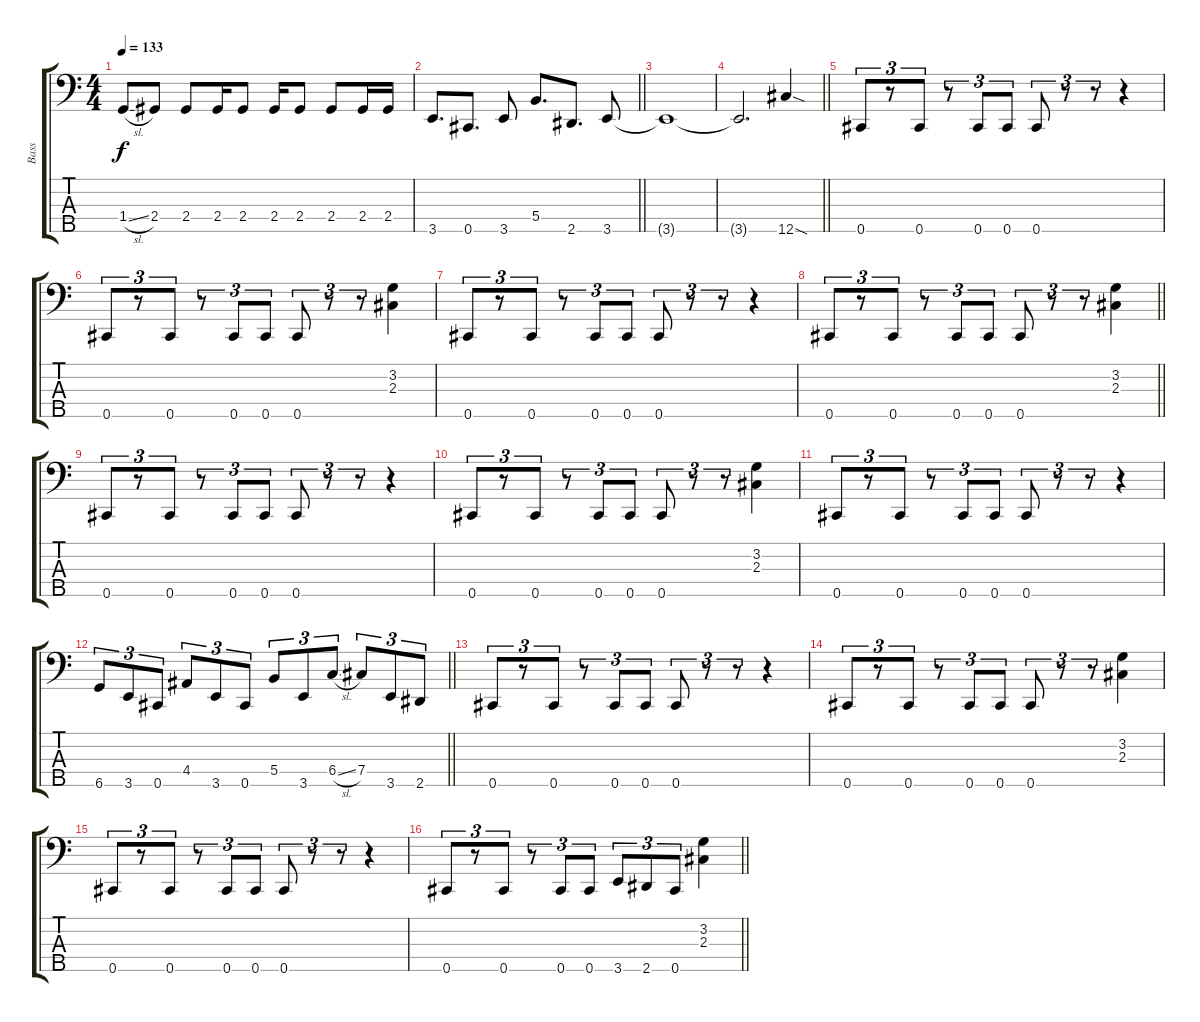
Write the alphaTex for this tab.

\track ("Bass" "Bass") {instrument electricbassfinger}
\staff {score tabs}
\tuning (A2 E2 B1 Gb1 Db1) {hide}
\ts (4 4)
\tempo 133
\clef f4
\ks c
1.4{sl}.8{dy f} 2.4.8 2.4.8 2.4.16 2.4.8 2.4.16 2.4.8 2.4.8 2.4.16 2.4.16 |
\barLineRight lightlight
3.5.8{d} 0.5.8{d} 3.5.8 5.4.8{d} 2.5.8{d} 3.5.8 |
\section ("" "")
3.5{t}.1 |
\barLineRight lightlight
3.5{t}.2{d} 12.5{sod}.4 |
\section ("" "")
0.5.8{tu (3 2)} r.8{tu (3 2)} 0.5.8{tu (3 2)} r.8{tu (3 2)} 0.5.8{tu (3 2)} 0.5.8{tu (3 2)} 0.5.8{tu (3 2)} r.8{tu (3 2)} r.8{tu (3 2)} r.4 |
0.5.8{tu (3 2)} r.8{tu (3 2)} 0.5.8{tu (3 2)} r.8{tu (3 2)} 0.5.8{tu (3 2)} 0.5.8{tu (3 2)} 0.5.8{tu (3 2)} r.8{tu (3 2)} r.8{tu (3 2)} (3.2 2.3).4 |
0.5.8{tu (3 2)} r.8{tu (3 2)} 0.5.8{tu (3 2)} r.8{tu (3 2)} 0.5.8{tu (3 2)} 0.5.8{tu (3 2)} 0.5.8{tu (3 2)} r.8{tu (3 2)} r.8{tu (3 2)} r.4 |
\barLineRight lightlight
0.5.8{tu (3 2)} r.8{tu (3 2)} 0.5.8{tu (3 2)} r.8{tu (3 2)} 0.5.8{tu (3 2)} 0.5.8{tu (3 2)} 0.5.8{tu (3 2)} r.8{tu (3 2)} r.8{tu (3 2)} (3.2 2.3).4 |
0.5.8{tu (3 2)} r.8{tu (3 2)} 0.5.8{tu (3 2)} r.8{tu (3 2)} 0.5.8{tu (3 2)} 0.5.8{tu (3 2)} 0.5.8{tu (3 2)} r.8{tu (3 2)} r.8{tu (3 2)} r.4 |
0.5.8{tu (3 2)} r.8{tu (3 2)} 0.5.8{tu (3 2)} r.8{tu (3 2)} 0.5.8{tu (3 2)} 0.5.8{tu (3 2)} 0.5.8{tu (3 2)} r.8{tu (3 2)} r.8{tu (3 2)} (3.2 2.3).4 |
0.5.8{tu (3 2)} r.8{tu (3 2)} 0.5.8{tu (3 2)} r.8{tu (3 2)} 0.5.8{tu (3 2)} 0.5.8{tu (3 2)} 0.5.8{tu (3 2)} r.8{tu (3 2)} r.8{tu (3 2)} r.4 |
\barLineRight lightlight
6.5.8{tu (3 2)} 3.5.8{tu (3 2)} 0.5.8{tu (3 2)} 4.4.8{tu (3 2)} 3.5.8{tu (3 2)} 0.5.8{tu (3 2)} 5.4.8{tu (3 2)} 3.5.8{tu (3 2)} 6.4{sl}.8{tu (3 2)} 7.4.8{tu (3 2)} 3.5.8{tu (3 2)} 2.5.8{tu (3 2)} |
0.5.8{tu (3 2)} r.8{tu (3 2)} 0.5.8{tu (3 2)} r.8{tu (3 2)} 0.5.8{tu (3 2)} 0.5.8{tu (3 2)} 0.5.8{tu (3 2)} r.8{tu (3 2)} r.8{tu (3 2)} r.4 |
0.5.8{tu (3 2)} r.8{tu (3 2)} 0.5.8{tu (3 2)} r.8{tu (3 2)} 0.5.8{tu (3 2)} 0.5.8{tu (3 2)} 0.5.8{tu (3 2)} r.8{tu (3 2)} r.8{tu (3 2)} (3.2 2.3).4 |
0.5.8{tu (3 2)} r.8{tu (3 2)} 0.5.8{tu (3 2)} r.8{tu (3 2)} 0.5.8{tu (3 2)} 0.5.8{tu (3 2)} 0.5.8{tu (3 2)} r.8{tu (3 2)} r.8{tu (3 2)} r.4 |
\barLineRight lightlight
0.5.8{tu (3 2)} r.8{tu (3 2)} 0.5.8{tu (3 2)} r.8{tu (3 2)} 0.5.8{tu (3 2)} 0.5.8{tu (3 2)} 3.5.8{tu (3 2)} 2.5.8{tu (3 2)} 0.5.8{tu (3 2)} (3.2 2.3).4
